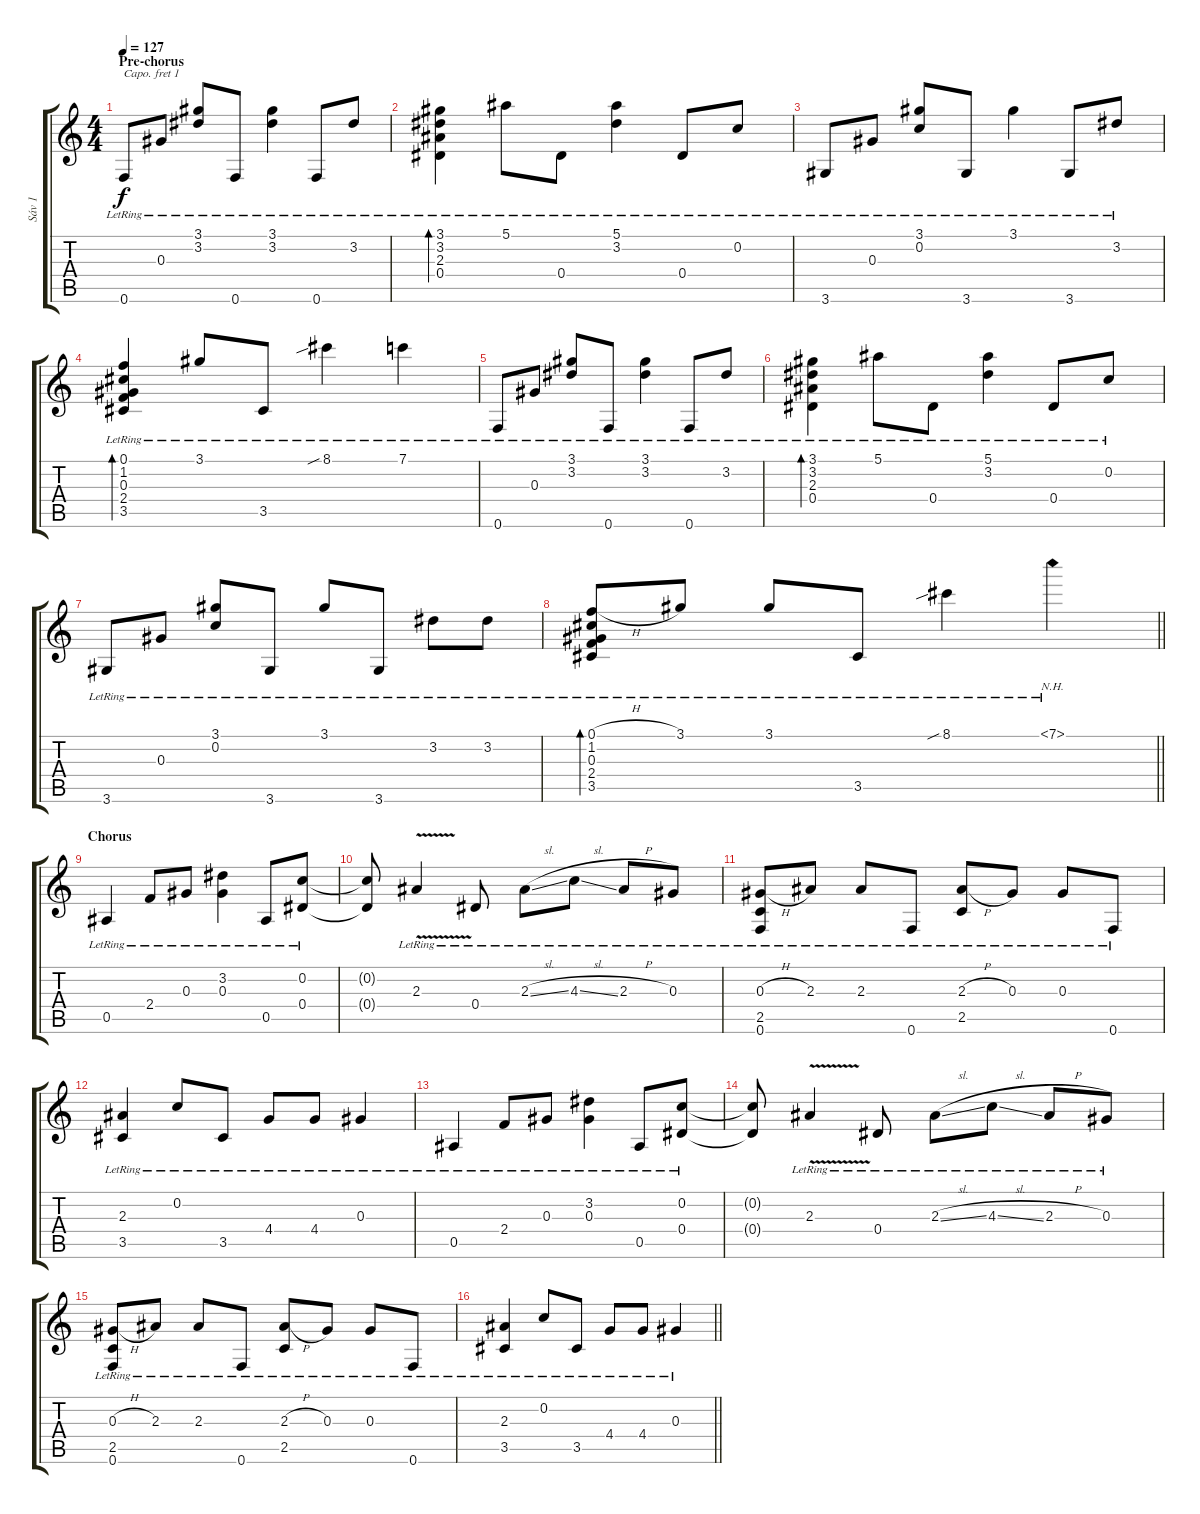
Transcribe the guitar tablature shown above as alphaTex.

\track ("Sáv 1" "Sáv 1") {instrument acousticguitarsteel}
\staff {score tabs}
\capo 1
\tuning (E4 B3 G3 D3 A2 E2) {hide}
\ts (4 4)
\section ("" "Pre-chorus")
\tempo 127
\clef g2
\ks c
0.6{lr}.8{dy f} 0.3{lr}.8 (3.1{lr} 3.2{lr}).8 0.6{lr}.8 (3.1{lr} 3.2{lr}).4 0.6{lr}.8 3.2{lr}.8 |
(3.1{lr} 3.2{lr} 2.3{lr} 0.4{lr}).4{bd 120} 5.1{lr}.8 0.4{lr}.8 (5.1{lr} 3.2{lr}).4 0.4{lr}.8 0.2{lr}.8 |
3.6{lr}.8 0.3{lr}.8 (3.1{lr} 0.2{lr}).8 3.6{lr}.8 3.1{lr}.4 3.6{lr}.8 3.2{lr}.8 |
(0.1{lr} 1.2{lr} 0.3{lr} 2.4{lr} 3.5{lr}).4{bd 120} 3.1{lr}.8 3.5{lr}.8 8.1{sib lr}.4 7.1{lr}.4 |
0.6{lr}.8 0.3{lr}.8 (3.1{lr} 3.2{lr}).8 0.6{lr}.8 (3.1{lr} 3.2{lr}).4 0.6{lr}.8 3.2{lr}.8 |
(3.1{lr} 3.2{lr} 2.3{lr} 0.4{lr}).4{bd 120} 5.1{lr}.8 0.4{lr}.8 (5.1{lr} 3.2{lr}).4 0.4{lr}.8 0.2{lr}.8 |
3.6{lr}.8 0.3{lr}.8 (3.1{lr} 0.2{lr}).8 3.6{lr}.8 3.1{lr}.8 3.6{lr}.8 3.2{lr}.8 3.2{lr}.8 |
\barLineRight lightlight
(0.1{h lr} 1.2{lr} 0.3{lr} 2.4{lr} 3.5{lr}).8{bd 120} 3.1{lr}.8 3.1{lr}.8 3.5{lr}.8 8.1{sib lr}.4 7.1{nh lr}.4 |
\section ("" "Chorus")
0.5{lr}.4 2.4{lr}.8 0.3{lr}.8 (3.2{lr} 0.3{lr}).4 0.5{lr}.8 (0.2{lr} 0.4{lr}).8 |
(0.2{t} 0.4{t}).8 2.3{v lr}.4 0.4{lr}.8 2.3{sl lr}.8 4.3{sl lr}.8 2.3{h lr}.8 0.3{lr}.8 |
(0.3{h lr} 2.5{lr} 0.6{lr}).8 2.3{lr}.8 2.3{lr}.8 0.6{lr}.8 (2.3{h lr} 2.5{lr}).8 0.3{lr}.8 0.3{lr}.8 0.6{lr}.8 |
(2.3{lr} 3.5{lr}).4 0.2{lr}.8 3.5{lr}.8 4.4{lr}.8 4.4{lr}.8 0.3{lr}.4 |
0.5{lr}.4 2.4{lr}.8 0.3{lr}.8 (3.2{lr} 0.3{lr}).4 0.5{lr}.8 (0.2{lr} 0.4{lr}).8 |
(0.2{t} 0.4{t}).8 2.3{v lr}.4 0.4{lr}.8 2.3{sl lr}.8 4.3{sl lr}.8 2.3{h lr}.8 0.3{lr}.8 |
(0.3{h lr} 2.5{lr} 0.6{lr}).8 2.3{lr}.8 2.3{lr}.8 0.6{lr}.8 (2.3{h lr} 2.5{lr}).8 0.3{lr}.8 0.3{lr}.8 0.6{lr}.8 |
\barLineRight lightlight
(2.3{lr} 3.5{lr}).4 0.2{lr}.8 3.5{lr}.8 4.4{lr}.8 4.4{lr}.8 0.3{lr}.4
